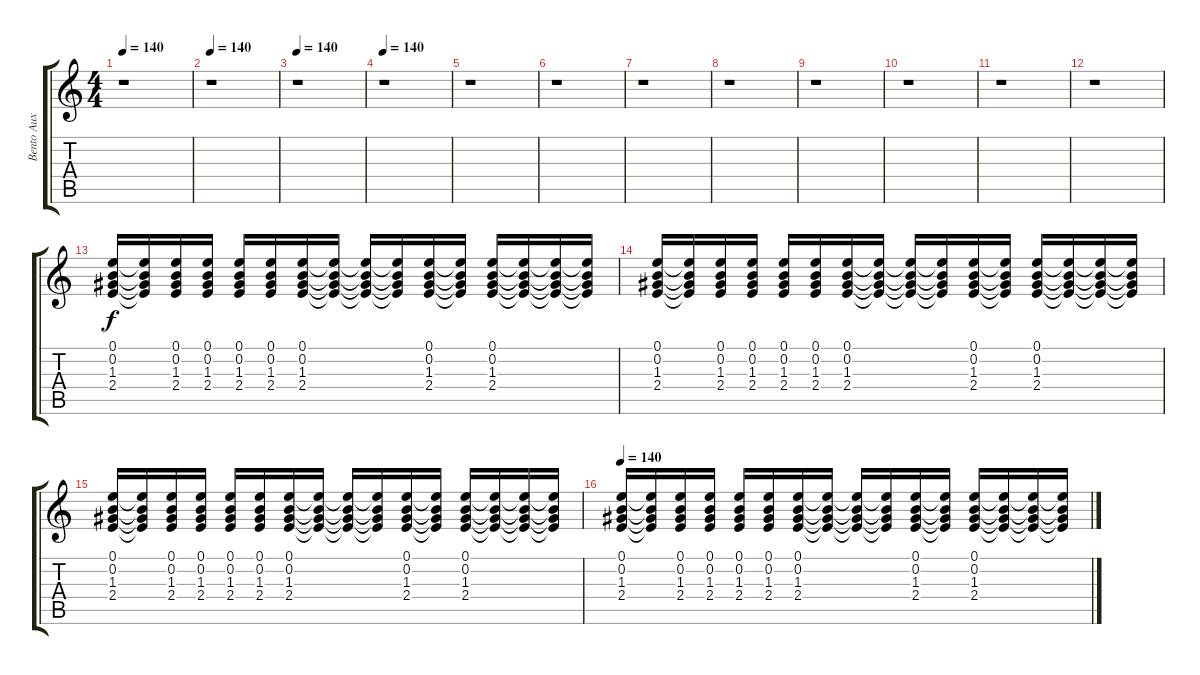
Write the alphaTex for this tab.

\track ("Bento Aux" "Bento Aux") {instrument electricguitarclean}
\staff {score tabs}
\tuning (E4 B3 G3 D3 A2 E2) {hide}
\ts (4 4)
\tempo 140
\clef g2
\ks c
r.1{dy f} |
\tempo 140
r.1 |
\tempo 140
r.1 |
\tempo 140
r.1 |
r.1 |
r.1 |
r.1 |
r.1 |
r.1 |
r.1 |
r.1 |
r.1 |
(0.1 0.2 1.3 2.4).16 (0.1{t} 0.2{t} 1.3{t} 2.4{t}).16 (0.1 0.2 1.3 2.4).16 (0.1 0.2 1.3 2.4).16 (0.1 0.2 1.3 2.4).16 (0.1 0.2 1.3 2.4).16 (0.1 0.2 1.3 2.4).16 (0.1{t} 0.2{t} 1.3{t} 2.4{t}).16 (0.1{t} 0.2{t} 1.3{t} 2.4{t}).16 (0.1{t} 0.2{t} 1.3{t} 2.4{t}).16 (0.1 0.2 1.3 2.4).16 (0.1{t} 0.2{t} 1.3{t} 2.4{t}).16 (0.1 0.2 1.3 2.4).16 (0.1{t} 0.2{t} 1.3{t} 2.4{t}).16 (0.1{t} 0.2{t} 1.3{t} 2.4{t}).16 (0.1{t} 0.2{t} 1.3{t} 2.4{t}).16 |
(0.1 0.2 1.3 2.4).16 (0.1{t} 0.2{t} 1.3{t} 2.4{t}).16 (0.1 0.2 1.3 2.4).16 (0.1 0.2 1.3 2.4).16 (0.1 0.2 1.3 2.4).16 (0.1 0.2 1.3 2.4).16 (0.1 0.2 1.3 2.4).16 (0.1{t} 0.2{t} 1.3{t} 2.4{t}).16 (0.1{t} 0.2{t} 1.3{t} 2.4{t}).16 (0.1{t} 0.2{t} 1.3{t} 2.4{t}).16 (0.1 0.2 1.3 2.4).16 (0.1{t} 0.2{t} 1.3{t} 2.4{t}).16 (0.1 0.2 1.3 2.4).16 (0.1{t} 0.2{t} 1.3{t} 2.4{t}).16 (0.1{t} 0.2{t} 1.3{t} 2.4{t}).16 (0.1{t} 0.2{t} 1.3{t} 2.4{t}).16 |
(0.1 0.2 1.3 2.4).16 (0.1{t} 0.2{t} 1.3{t} 2.4{t}).16 (0.1 0.2 1.3 2.4).16 (0.1 0.2 1.3 2.4).16 (0.1 0.2 1.3 2.4).16 (0.1 0.2 1.3 2.4).16 (0.1 0.2 1.3 2.4).16 (0.1{t} 0.2{t} 1.3{t} 2.4{t}).16 (0.1{t} 0.2{t} 1.3{t} 2.4{t}).16 (0.1{t} 0.2{t} 1.3{t} 2.4{t}).16 (0.1 0.2 1.3 2.4).16 (0.1{t} 0.2{t} 1.3{t} 2.4{t}).16 (0.1 0.2 1.3 2.4).16 (0.1{t} 0.2{t} 1.3{t} 2.4{t}).16 (0.1{t} 0.2{t} 1.3{t} 2.4{t}).16 (0.1{t} 0.2{t} 1.3{t} 2.4{t}).16 |
\tempo 140
(0.1 0.2 1.3 2.4).16 (0.1{t} 0.2{t} 1.3{t} 2.4{t}).16 (0.1 0.2 1.3 2.4).16 (0.1 0.2 1.3 2.4).16 (0.1 0.2 1.3 2.4).16 (0.1 0.2 1.3 2.4).16 (0.1 0.2 1.3 2.4).16 (0.1{t} 0.2{t} 1.3{t} 2.4{t}).16 (0.1{t} 0.2{t} 1.3{t} 2.4{t}).16 (0.1{t} 0.2{t} 1.3{t} 2.4{t}).16 (0.1 0.2 1.3 2.4).16 (0.1{t} 0.2{t} 1.3{t} 2.4{t}).16 (0.1 0.2 1.3 2.4).16 (0.1{t} 0.2{t} 1.3{t} 2.4{t}).16 (0.1{t} 0.2{t} 1.3{t} 2.4{t}).16 (0.1{t} 0.2{t} 1.3{t} 2.4{t}).16
